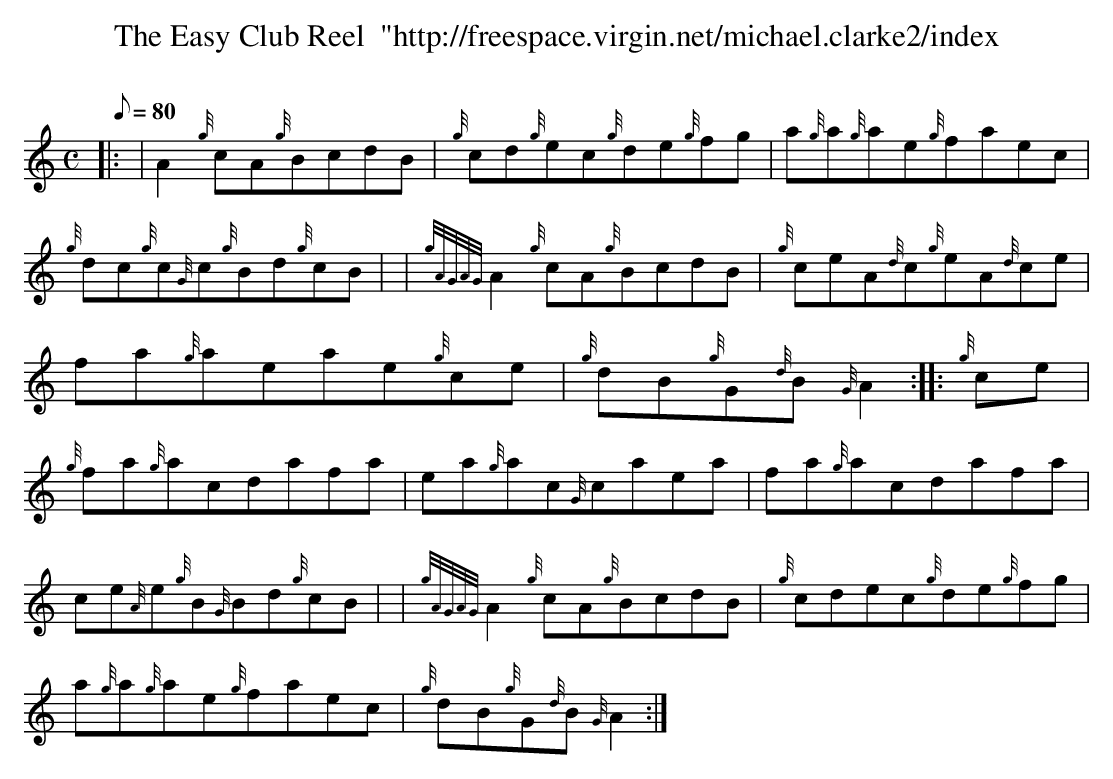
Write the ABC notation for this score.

X:1
T:The Easy Club Reel  "http://freespace.virgin.net/michael.clarke2/index
M:C
L:1/8
Q:80
C:
K:HP
|: | A2{g}cA{g}BcdB | \
{g}cd{g}ec{g}de{g}fg | \
a{g}a{g}ae{g}faec |
{g}dc{g}c{G}c{g}Bd{g}cB | | \
{gAGAG}A2{g}cA{g}BcdB | \
{g}ceA{d}c{g}eA{d}ce |
fa{g}aeae{g}ce | \
{g}dB{g}G{d}B{G}A2 :: \
{g}ce |
{g}fa{g}acdafa | \
ea{g}ac{G}caea | \
fa{g}acdafa |
ce{A}e{g}B{G}Bd{g}cB | | \
{gAGAG}A2{g}cA{g}BcdB | \
{g}cdec{g}de{g}fg |
a{g}a{g}ae{g}faec | \
{g}dB{g}G{d}B{G}A2 :|
